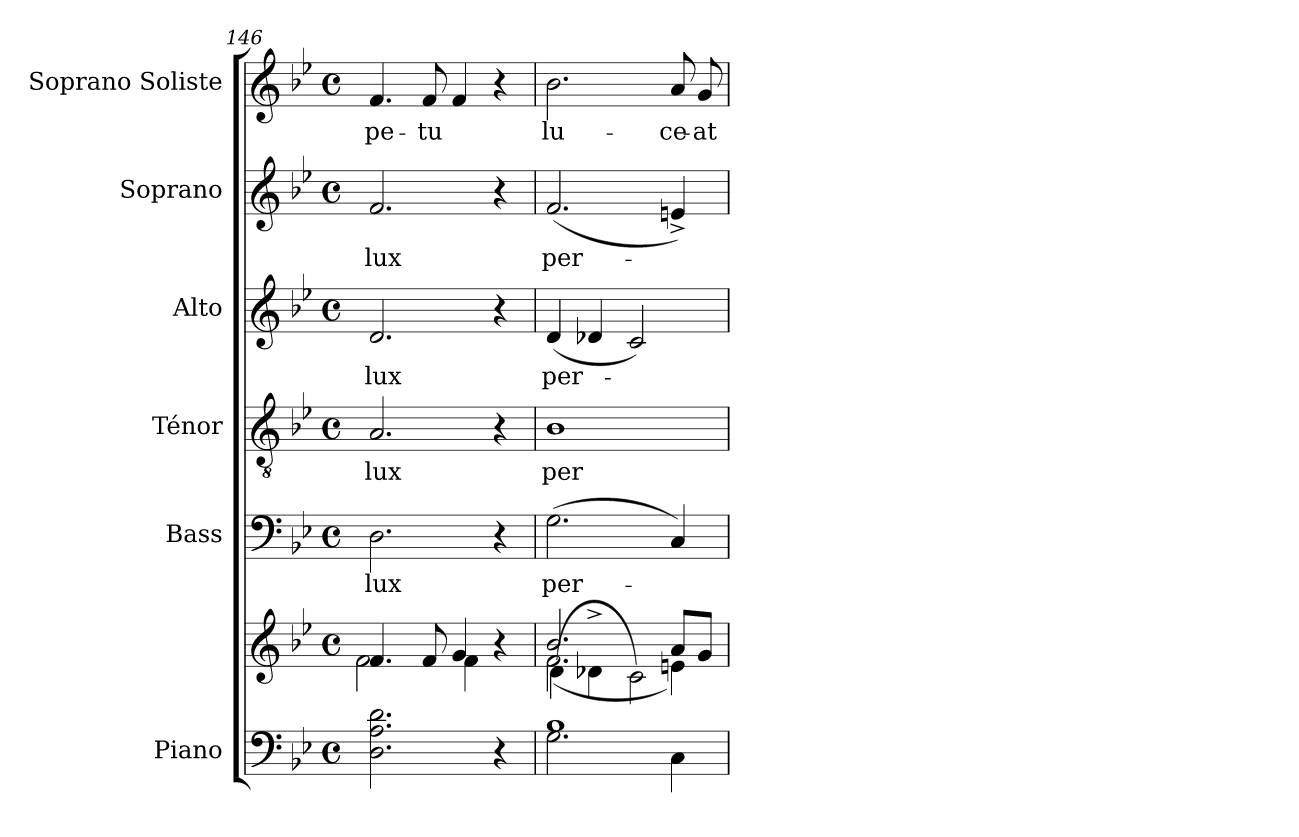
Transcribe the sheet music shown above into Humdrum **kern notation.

**kern	**kern	**kern	**text	**kern	**text	**kern	**text	**kern	**text	**kern	**text
*part6	*part6	*part5	*part5	*part4	*part4	*part3	*part3	*part2	*part2	*part1	*part1
*staff7	*staff6	*staff5	*staff5	*staff4	*staff4	*staff3	*staff3	*staff2	*staff2	*staff1	*staff1
*I"Piano	*	*I"Bass	*	*I"Ténor	*	*I"Alto	*	*I"Soprano	*	*I"Soprano Soliste	*
*I'Pno.	*	*I'B.	*	*I'T.	*	*I'A.	*	*I'S.	*	*	*
*clefF4	*clefG2	*clefF4	*	*clefGv2	*	*clefG2	*	*clefG2	*	*clefG2	*
*k[b-e-]	*k[b-e-]	*k[b-e-]	*	*k[b-e-]	*	*k[b-e-]	*	*k[b-e-]	*	*k[b-e-]	*
*M4/4	*M4/4	*M4/4	*	*M4/4	*	*M4/4	*	*M4/4	*	*M4/4	*
*met(c)	*met(c)	*met(c)	*	*met(c)	*	*met(c)	*	*met(c)	*	*met(c)	*
=146	=146	=146	=146	=146	=146	=146	=146	=146	=146	=146	=146
*	*^	*	*	*	*	*	*	*	*	*	*
2.D\ 2.A\ 2.d\	4.f/	2f\	2.D\	lux	2.A/	lux	2.d/	lux	2.f/	lux	4.f/	-pe-
.	8f/	.	.	.	.	.	.	.	.	.	8f/	-tu
.	4g/	4f\	.	.	.	.	.	.	.	.	4f/	.
4r	4r	4ryy	4r	.	4r	.	4r	.	4r	.	4r	.
!!LO:PB:g=z
=147	=147	=147	=147	=147	=147	=147	=147	=147	=147	=147	=147	=147
*^	*	*^	*	*	*	*	*	*	*	*	*	*
1B-	2.G\	2.b-/	(>2.f\	(4d\	(2.G\	per-	1B-	per-	(>4d/	per-	(>2.f/	per-	2.b-\	lu-
.	.	.	.	4d-X^\	.	.	.	.	4d-X/	.	.	.	.	.
.	.	.	.	2c\)	.	.	.	.	2c/)	.	.	.	.	.
.	4C\	8a/L	4en\)	.	4C/)	.	.	.	.	.	4en^/)	.	8a/	-ce-
.	.	8g/J	.	.	.	.	.	.	.	.	.	.	8g/	-at
*v	*v	*	*	*	*	*	*	*	*	*	*	*	*	*
*	*v	*v	*v	*	*	*	*	*	*	*	*	*	*
=	=	=	=	=	=	=	=	=	=	=	=
*-	*-	*-	*-	*-	*-	*-	*-	*-	*-	*-	*-
